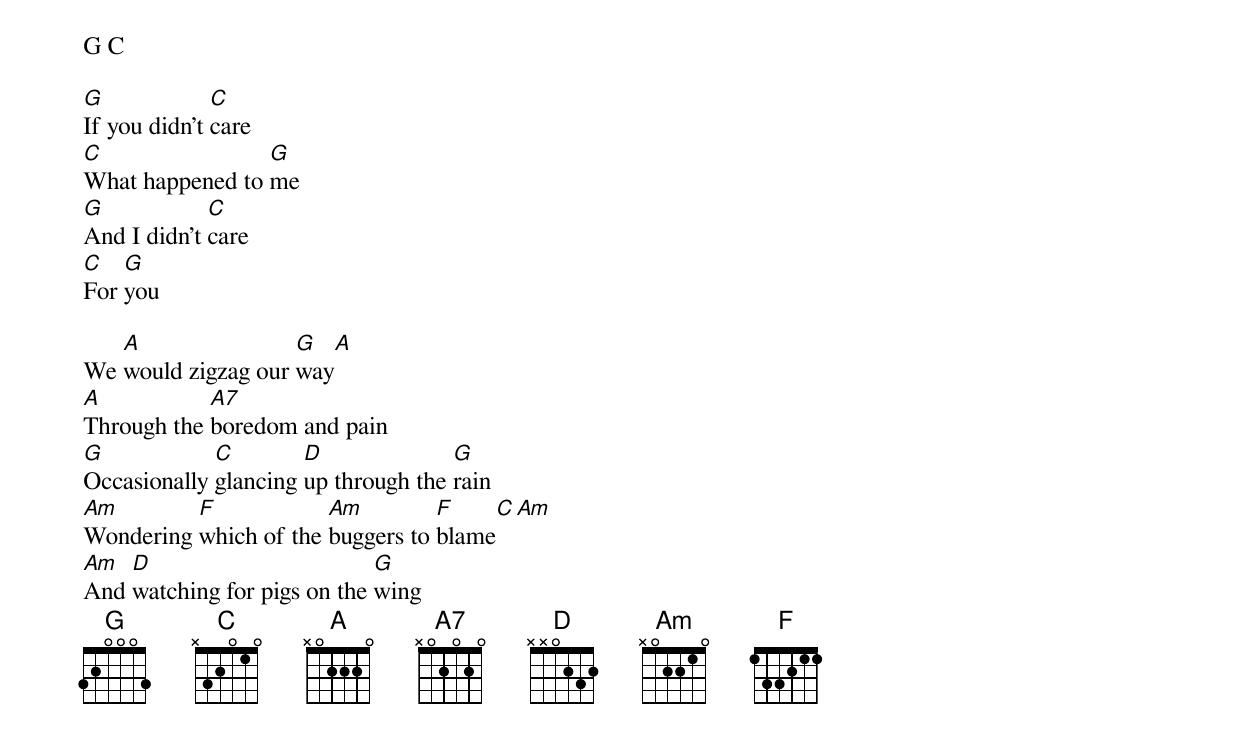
G C

G             C
If you didn't care
C                G
What happened to me
G            C
And I didn't care
C   G
For you

   A                G   A
We would zigzag our way
A           A7
Through the boredom and pain
G            C        D              G
Occasionally glancing up through the rain
Am        F            Am         F     C Am
Wondering which of the buggers to blame
Am  D                        G
And watching for pigs on the wing
